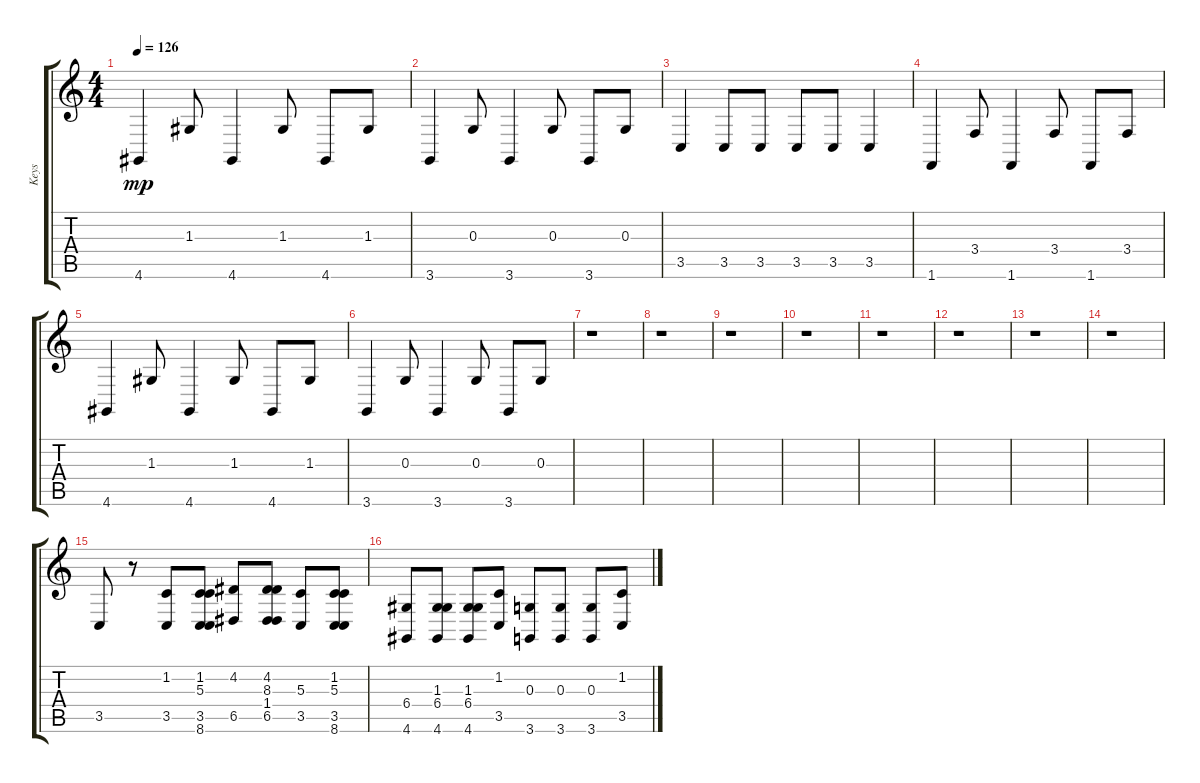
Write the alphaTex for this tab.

\track ("Keys" "Keys") {instrument lead1square}
\staff {score tabs}
\tuning (E4 B3 G3 D3 A2 E2) {hide}
\ts (4 4)
\tempo 126
\clef g2
\ks c
4.6.4{dy mp} 1.3.8 4.6.4 1.3.8 4.6.8 1.3.8 |
3.6.4 0.3.8 3.6.4 0.3.8 3.6.8 0.3.8 |
3.5.4 3.5.8 3.5.8 3.5.8 3.5.8 3.5.4 |
1.6.4 3.4.8 1.6.4 3.4.8 1.6.8 3.4.8 |
4.6.4 1.3.8 4.6.4 1.3.8 4.6.8 1.3.8 |
3.6.4 0.3.8 3.6.4 0.3.8 3.6.8 0.3.8 |
r.1 |
r.1 |
r.1 |
r.1 |
r.1 |
r.1 |
r.1 |
r.1 |
3.5.8 r.8 (1.2 3.5).8 (1.2 5.3 3.5 8.6).8 (4.2 6.5).8 (4.2 8.3 1.4 6.5).8 (5.3 3.5).8 (1.2 5.3 3.5 8.6).8 |
(6.4 4.6).8 (1.3 6.4 4.6).8 (1.3 6.4 4.6).8 (1.2 3.5).8 (0.3 3.6).8 (0.3 3.6).8 (0.3 3.6).8 (1.2 3.5).8
